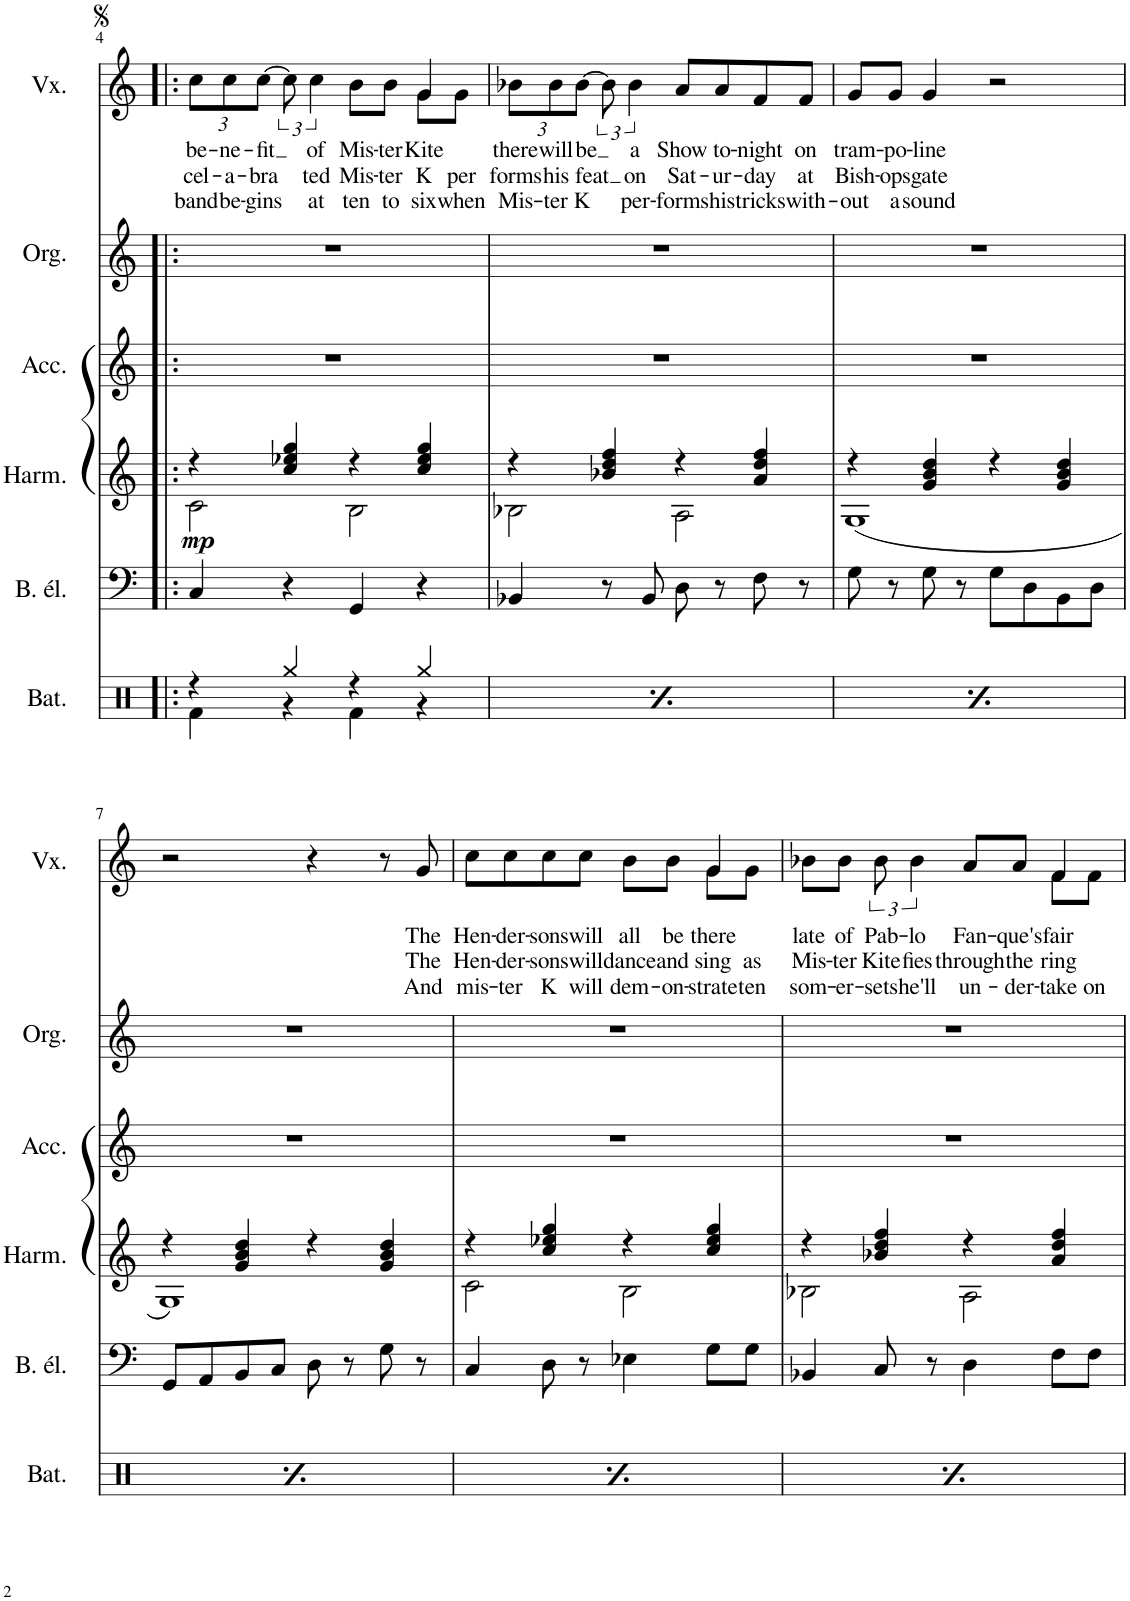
**kern	**kern	**kern	**dynam	**kern	**kern	**kern	**text	**text	**text
*part6	*part5	*part4	*part4	*part3	*part2	*part1	*part1	*part1	*part1
*staff6	*staff5	*staff4	*staff4	*staff3	*staff2	*staff1	*staff1	*staff1	*staff1
*I"Batterie	*I"Basse électrique	*I"Harmonium	*	*I"Accordéon	*I"Orgue	*I"Voix	*	*	*
*I'Bat.	*I'B. él.	*I'Harm.	*	*I'Acc.	*I'Org.	*I'Vx.	*	*	*
!!LO:PB:g=z
*clefX	*clefF4	*clefG2	*	*clefG2	*clefG2	*clefG2	*	*	*
*	*Trd7c12	*	*	*	*	*	*	*	*
*k[]	*k[]	*k[]	*	*k[]	*k[]	*k[]	*	*	*
*M4/4	*M4/4	*M4/4	*	*M4/4	*M4/4	*M4/4	*	*	*
*met(c)	*met(c)	*met(c)	*	*met(c)	*met(c)	*met(c)	*	*	*
=4!|:	=4!|:	=4!|:	=4!|:	=4!|:	=4!|:	=4!|:	=4!|:	=4!|:	=4!|:
*^	*	*^	*	*	*	*	*	*	*
*	*	*	*	*	*	*	*	*Xbrackettup	*	*	*
!	!	!	!	!	!LO:DY:b	!	!	!	!LO:LY:b	!LO:LY:b	!LO:LY:b
*	*	*	*	*	*	*	*	*^	*	*	*
4r	4Rf\	4C/	4r	2c\	mp	1r	1r	12cc\L	2.ryy	be-	cel-	band
!	!	!	!	!	!	!	!	!	!	!LO:LY:b	!LO:LY:b	!LO:LY:b
.	.	.	.	.	.	.	.	12cc\	.	-ne-	-a-	be-
!	!	!	!	!	!	!	!	!	!	!LO:LY:b	!LO:LY:b	!LO:LY:b
.	.	.	.	.	.	.	.	[12cc\J	.	-fit	-bra	-gins
*	*	*	*	*	*	*	*	*brackettup	*	*	*	*
4Rgg/	4r	4r	4cc/ 4ee-X/ 4gg/	.	.	.	.	12cc\]	.	.	.	.
!	!	!	!	!	!	!	!	!	!	!LO:LY:b	!LO:LY:b	!LO:LY:b
.	.	.	.	.	.	.	.	6cc\	.	of	ted	at
!	!	!	!	!	!	!	!	!	!	!LO:LY:b	!LO:LY:b	!LO:LY:b
4r	4Rf\	4GG/	4r	2B\	.	.	.	8b\L	.	Mis-	Mis-	ten
!	!	!	!	!	!	!	!	!	!	!LO:LY:b	!LO:LY:b	!LO:LY:b
.	.	.	.	.	.	.	.	8b\J	.	-ter	-ter	to
!	!	!	!	!	!	!	!	!	!	!LO:LY:b	!LO:LY:b	!LO:LY:b
4Rgg/	4r	4r	4cc/ 4ee-/ 4gg/	.	.	.	.	4g/	8g\L	Kite	K	six
!	!	!	!	!	!	!	!	!	!	!	!LO:LY:b	!LO:LY:b
.	.	.	.	.	.	.	.	.	8g\J	.	per	when
*	*	*	*	*	*	*	*	*v	*v	*	*	*
=5	=5	=5	=5	=5	=5	=5	=5	=5	=5	=5	=5
*	*	*	*	*	*	*	*	*Xbrackettup	*	*	*
*	*	*	*	*	*	*	*	*^	*	*	*
!	!	!	!	!	!	!	!	!	!	!LO:LY:b	!LO:LY:b	!LO:LY:b
*	*	*	*	*	*	*	*	*v	*v	*	*	*
4r	4Rf\	4BB-X/	4r	2B-X\	.	1r	1r	12b-X\L	there	forms	Mis-
!	!	!	!	!	!	!	!	!	!LO:LY:b	!LO:LY:b	!LO:LY:b
.	.	.	.	.	.	.	.	12b-\	will	his	-ter
!	!	!	!	!	!	!	!	!	!LO:LY:b	!LO:LY:b	!LO:LY:b
.	.	.	.	.	.	.	.	[12b-\J	be	feat	K
*	*	*	*	*	*	*	*	*brackettup	*	*	*
4Rgg/	4r	8r	4b-X/ 4dd/ 4ff/	.	.	.	.	12b-\]	.	.	.
!	!	!	!	!	!	!	!	!	!LO:LY:b	!LO:LY:b	!LO:LY:b
.	.	.	.	.	.	.	.	6b-\	a	on	per-
.	.	8BB-/	.	.	.	.	.	.	.	.	.
!	!	!	!	!	!	!	!	!	!LO:LY:b	!LO:LY:b	!LO:LY:b
4r	4Rf\	8D\	4r	2A\	.	.	.	8a/L	Show	Sat-	-forms
!	!	!	!	!	!	!	!	!	!LO:LY:b	!LO:LY:b	!LO:LY:b
.	.	8r	.	.	.	.	.	8a/	to-	-ur-	his
!	!	!	!	!	!	!	!	!	!LO:LY:b	!LO:LY:b	!LO:LY:b
4Rgg/	4r	8F\	4a/ 4dd/ 4ff/	.	.	.	.	8f/	-night	-day	tricks
!	!	!	!	!	!	!	!	!	!LO:LY:b	!LO:LY:b	!LO:LY:b
.	.	8r	.	.	.	.	.	8f/J	on	at	with-
=6	=6	=6	=6	=6	=6	=6	=6	=6	=6	=6	=6
!	!	!	!	!	!	!	!	!	!LO:LY:b	!LO:LY:b	!LO:LY:b
4r	4Rf\	8G\	4r	(1G	.	1r	1r	8g/L	tram-	Bish-	-out
!	!	!	!	!	!	!	!	!	!LO:LY:b	!LO:LY:b	!LO:LY:b
.	.	8r	.	.	.	.	.	8g/J	-po-	-ops	a
!	!	!	!	!	!	!	!	!	!LO:LY:b	!LO:LY:b	!LO:LY:b
4Rgg/	4r	8G\	4g/ 4b/ 4dd/	.	.	.	.	4g/	-line	gate	sound
.	.	8r	.	.	.	.	.	.	.	.	.
4r	4Rf\	8G\L	4r	.	.	.	.	2r	.	.	.
.	.	8D\	.	.	.	.	.	.	.	.	.
4Rgg/	4r	8BB\	4g/ 4b/ 4dd/	.	.	.	.	.	.	.	.
.	.	8D\J	.	.	.	.	.	.	.	.	.
!!LO:LB:g=z
=7	=7	=7	=7	=7	=7	=7	=7	=7	=7	=7	=7
4r	4Rf\	8GG/L	4r	1G)	.	1r	1r	2r	.	.	.
.	.	8AA/	.	.	.	.	.	.	.	.	.
4Rgg/	4r	8BB/	4g/ 4b/ 4dd/	.	.	.	.	.	.	.	.
.	.	8C/J	.	.	.	.	.	.	.	.	.
4r	4Rf\	8D\	4r	.	.	.	.	4r	.	.	.
.	.	8r	.	.	.	.	.	.	.	.	.
4Rgg/	4r	8G\	4g/ 4b/ 4dd/	.	.	.	.	8r	.	.	.
!	!	!	!	!	!	!	!	!	!LO:LY:b	!LO:LY:b	!LO:LY:b
.	.	8r	.	.	.	.	.	8g/	The	The	And
=8	=8	=8	=8	=8	=8	=8	=8	=8	=8	=8	=8
!	!	!	!	!	!	!	!	!	!LO:LY:b	!LO:LY:b	!LO:LY:b
*	*	*	*	*	*	*	*	*^	*	*	*
4r	4Rf\	4C/	4r	2c\	.	1r	1r	8cc\L	2.ryy	Hen-	Hen-	mis-
!	!	!	!	!	!	!	!	!	!	!LO:LY:b	!LO:LY:b	!LO:LY:b
.	.	.	.	.	.	.	.	8cc\	.	-der-	-der-	-ter
!	!	!	!	!	!	!	!	!	!	!LO:LY:b	!LO:LY:b	!LO:LY:b
4Rgg/	4r	8D\	4cc/ 4ee-X/ 4gg/	.	.	.	.	8cc\	.	-sons	-sons	K
!	!	!	!	!	!	!	!	!	!	!LO:LY:b	!LO:LY:b	!LO:LY:b
.	.	8r	.	.	.	.	.	8cc\J	.	will	will	will
!	!	!	!	!	!	!	!	!	!	!LO:LY:b	!LO:LY:b	!LO:LY:b
4r	4Rf\	4E-X\	4r	2B\	.	.	.	8b\L	.	all	dance	dem-
!	!	!	!	!	!	!	!	!	!	!LO:LY:b	!LO:LY:b	!LO:LY:b
.	.	.	.	.	.	.	.	8b\J	.	be	and	-on-
!	!	!	!	!	!	!	!	!	!	!LO:LY:b	!LO:LY:b	!LO:LY:b
4Rgg/	4r	8G\L	4cc/ 4ee-/ 4gg/	.	.	.	.	4g/	8g\L	there	sing	-strate
!	!	!	!	!	!	!	!	!	!	!	!LO:LY:b	!LO:LY:b
.	.	8G\J	.	.	.	.	.	.	8g\J	.	as	ten
=9	=9	=9	=9	=9	=9	=9	=9	=9	=9	=9	=9	=9
!	!	!	!	!	!	!	!	!	!	!LO:LY:b	!LO:LY:b	!LO:LY:b
4r	4Rf\	4BB-X/	4r	2B-X\	.	1r	1r	8b-X\L	2.ryy	late	Mis-	som-
!	!	!	!	!	!	!	!	!	!	!LO:LY:b	!LO:LY:b	!LO:LY:b
.	.	.	.	.	.	.	.	8b-\J	.	of	-ter	-er-
!	!	!	!	!	!	!	!	!	!	!LO:LY:b	!LO:LY:b	!LO:LY:b
4Rgg/	4r	8C/	4b-X/ 4dd/ 4ff/	.	.	.	.	12b-\	.	Pab-	Kite	-sets
!	!	!	!	!	!	!	!	!	!	!LO:LY:b	!LO:LY:b	!LO:LY:b
.	.	.	.	.	.	.	.	6b-\	.	-lo	fies	he'll
.	.	8r	.	.	.	.	.	.	.	.	.	.
!	!	!	!	!	!	!	!	!	!	!LO:LY:b	!LO:LY:b	!LO:LY:b
4r	4Rf\	4D\	4r	2A\	.	.	.	8a/L	.	Fan-	through	un-
!	!	!	!	!	!	!	!	!	!	!LO:LY:b	!LO:LY:b	!LO:LY:b
.	.	.	.	.	.	.	.	8a/J	.	-que's	the	-der-
!	!	!	!	!	!	!	!	!	!	!LO:LY:b	!LO:LY:b	!LO:LY:b
4Rgg/	4r	8F\L	4a/ 4dd/ 4ff/	.	.	.	.	4f/	8f\L	fair	ring	-take
!	!	!	!	!	!	!	!	!	!	!	!	!LO:LY:b
.	.	8F\J	.	.	.	.	.	.	8f\J	.	.	on
*v	*v	*	*v	*v	*	*	*	*v	*v	*	*	*
=	=	=	=	=	=	=	=	=	=
*-	*-	*-	*-	*-	*-	*-	*-	*-	*-
